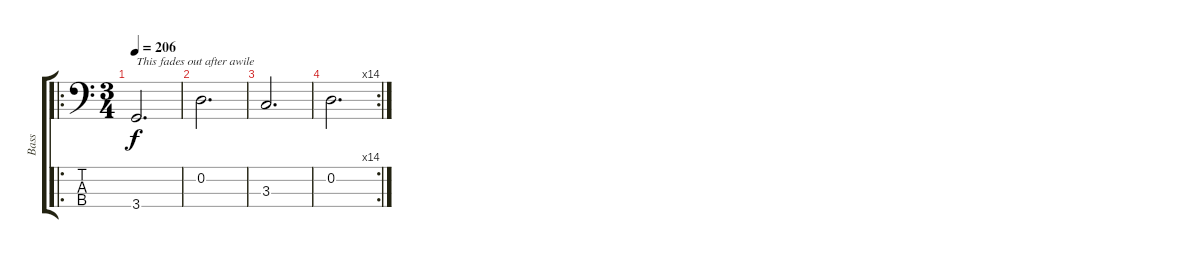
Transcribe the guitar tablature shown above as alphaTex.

\track ("Bass" "Bass") {instrument electricbasspick}
\staff {score tabs}
\tuning (G2 D2 A1 E1) {hide}
\ro
\ts (3 4)
\tempo 206
\clef f4
\ks c
3.4.2{d txt "This fades out after awile" dy f} |
0.2.2{d} |
3.3.2{d} |
\rc 14
0.2.2{d}
